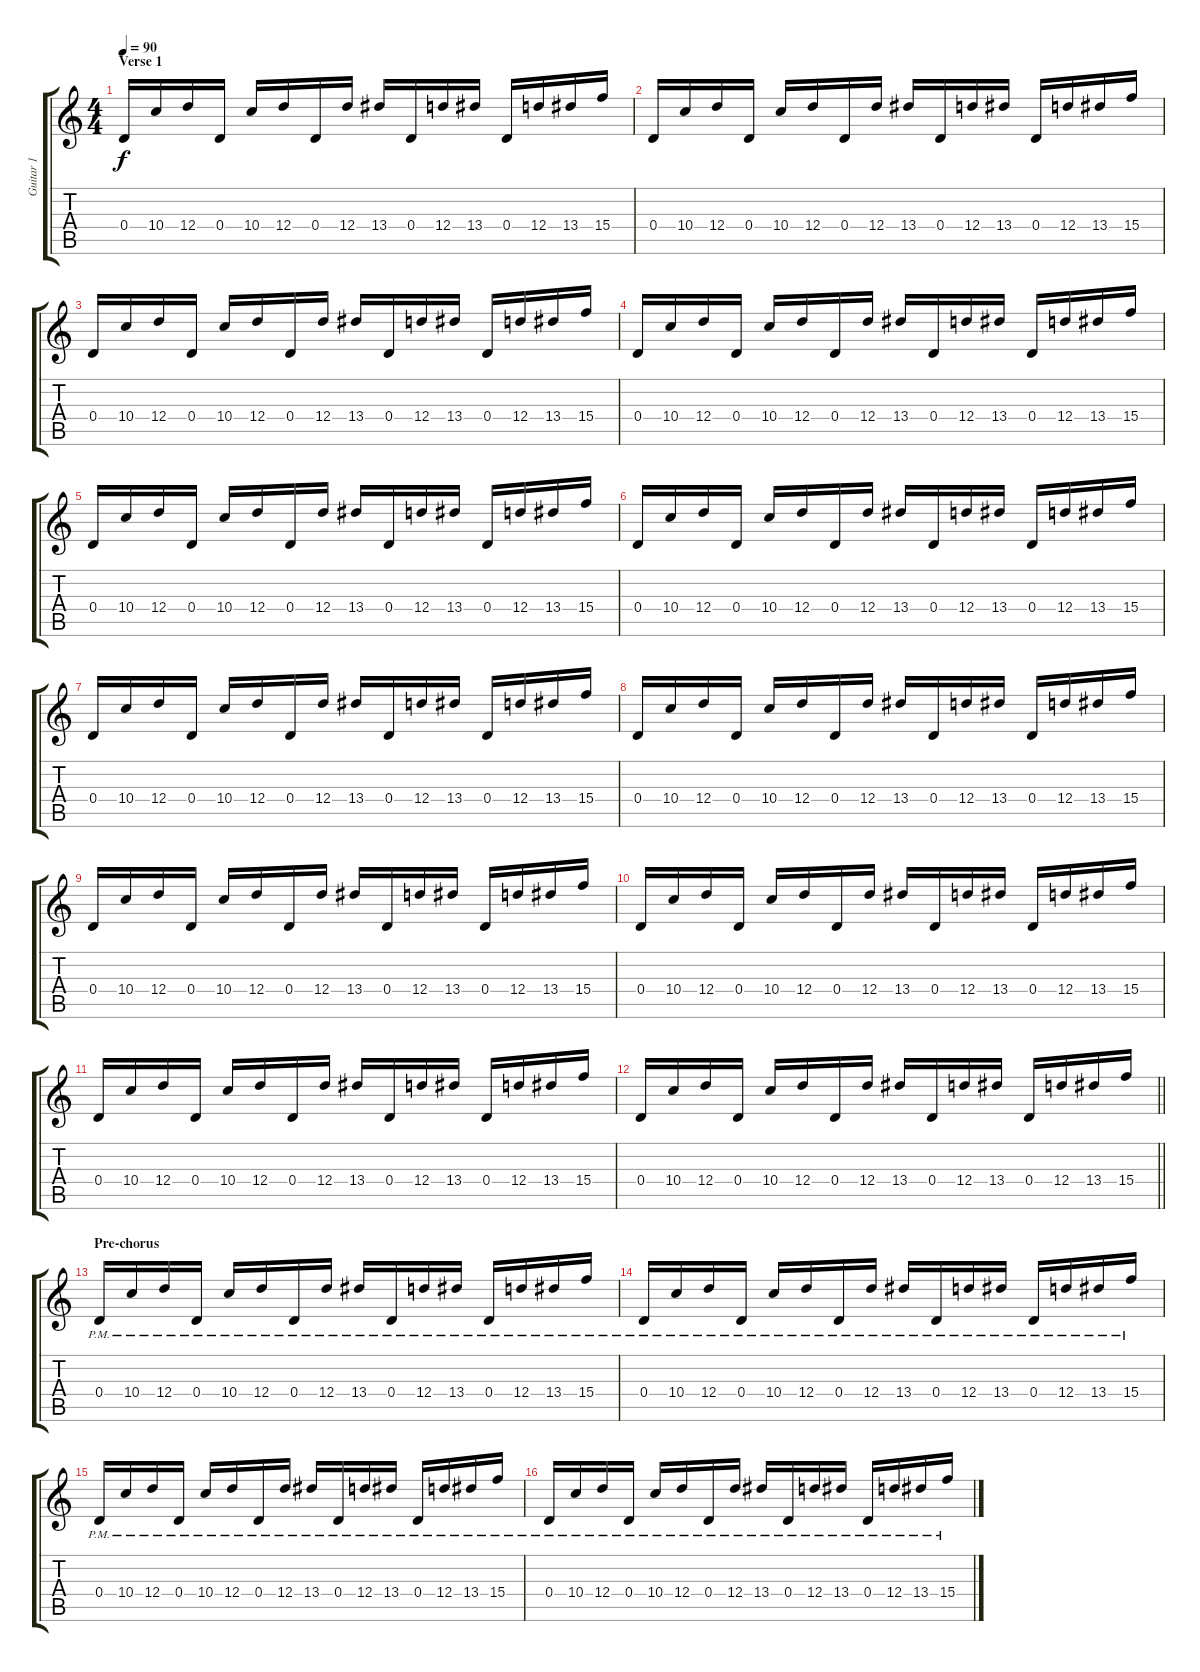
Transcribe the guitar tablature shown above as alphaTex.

\track ("Guitar 1" "Guitar 1") {instrument distortionguitar}
\staff {score tabs}
\tuning (E4 B3 G3 D3 A2 E2) {hide}
\ts (4 4)
\section ("" "Verse 1")
\tempo 90
\clef g2
\ks c
0.4.16{dy f} 10.4.16 12.4.16 0.4.16 10.4.16 12.4.16 0.4.16 12.4.16 13.4.16 0.4.16 12.4.16 13.4.16 0.4.16 12.4.16 13.4.16 15.4.16 |
0.4.16 10.4.16 12.4.16 0.4.16 10.4.16 12.4.16 0.4.16 12.4.16 13.4.16 0.4.16 12.4.16 13.4.16 0.4.16 12.4.16 13.4.16 15.4.16 |
0.4.16 10.4.16 12.4.16 0.4.16 10.4.16 12.4.16 0.4.16 12.4.16 13.4.16 0.4.16 12.4.16 13.4.16 0.4.16 12.4.16 13.4.16 15.4.16 |
0.4.16 10.4.16 12.4.16 0.4.16 10.4.16 12.4.16 0.4.16 12.4.16 13.4.16 0.4.16 12.4.16 13.4.16 0.4.16 12.4.16 13.4.16 15.4.16 |
0.4.16 10.4.16 12.4.16 0.4.16 10.4.16 12.4.16 0.4.16 12.4.16 13.4.16 0.4.16 12.4.16 13.4.16 0.4.16 12.4.16 13.4.16 15.4.16 |
0.4.16 10.4.16 12.4.16 0.4.16 10.4.16 12.4.16 0.4.16 12.4.16 13.4.16 0.4.16 12.4.16 13.4.16 0.4.16 12.4.16 13.4.16 15.4.16 |
0.4.16 10.4.16 12.4.16 0.4.16 10.4.16 12.4.16 0.4.16 12.4.16 13.4.16 0.4.16 12.4.16 13.4.16 0.4.16 12.4.16 13.4.16 15.4.16 |
0.4.16 10.4.16 12.4.16 0.4.16 10.4.16 12.4.16 0.4.16 12.4.16 13.4.16 0.4.16 12.4.16 13.4.16 0.4.16 12.4.16 13.4.16 15.4.16 |
0.4.16 10.4.16 12.4.16 0.4.16 10.4.16 12.4.16 0.4.16 12.4.16 13.4.16 0.4.16 12.4.16 13.4.16 0.4.16 12.4.16 13.4.16 15.4.16 |
0.4.16 10.4.16 12.4.16 0.4.16 10.4.16 12.4.16 0.4.16 12.4.16 13.4.16 0.4.16 12.4.16 13.4.16 0.4.16 12.4.16 13.4.16 15.4.16 |
0.4.16 10.4.16 12.4.16 0.4.16 10.4.16 12.4.16 0.4.16 12.4.16 13.4.16 0.4.16 12.4.16 13.4.16 0.4.16 12.4.16 13.4.16 15.4.16 |
\barLineRight lightlight
0.4.16 10.4.16 12.4.16 0.4.16 10.4.16 12.4.16 0.4.16 12.4.16 13.4.16 0.4.16 12.4.16 13.4.16 0.4.16 12.4.16 13.4.16 15.4.16 |
\section ("" "Pre-chorus")
0.4{pm}.16 10.4{pm}.16 12.4{pm}.16 0.4{pm}.16 10.4{pm}.16 12.4{pm}.16 0.4{pm}.16 12.4{pm}.16 13.4{pm}.16 0.4{pm}.16 12.4{pm}.16 13.4{pm}.16 0.4{pm}.16 12.4{pm}.16 13.4{pm}.16 15.4{pm}.16 |
0.4{pm}.16 10.4{pm}.16 12.4{pm}.16 0.4{pm}.16 10.4{pm}.16 12.4{pm}.16 0.4{pm}.16 12.4{pm}.16 13.4{pm}.16 0.4{pm}.16 12.4{pm}.16 13.4{pm}.16 0.4{pm}.16 12.4{pm}.16 13.4{pm}.16 15.4{pm}.16 |
0.4{pm}.16 10.4{pm}.16 12.4{pm}.16 0.4{pm}.16 10.4{pm}.16 12.4{pm}.16 0.4{pm}.16 12.4{pm}.16 13.4{pm}.16 0.4{pm}.16 12.4{pm}.16 13.4{pm}.16 0.4{pm}.16 12.4{pm}.16 13.4{pm}.16 15.4{pm}.16 |
0.4{pm}.16 10.4{pm}.16 12.4{pm}.16 0.4{pm}.16 10.4{pm}.16 12.4{pm}.16 0.4{pm}.16 12.4{pm}.16 13.4{pm}.16 0.4{pm}.16 12.4{pm}.16 13.4{pm}.16 0.4{pm}.16 12.4{pm}.16 13.4{pm}.16 15.4{pm}.16
